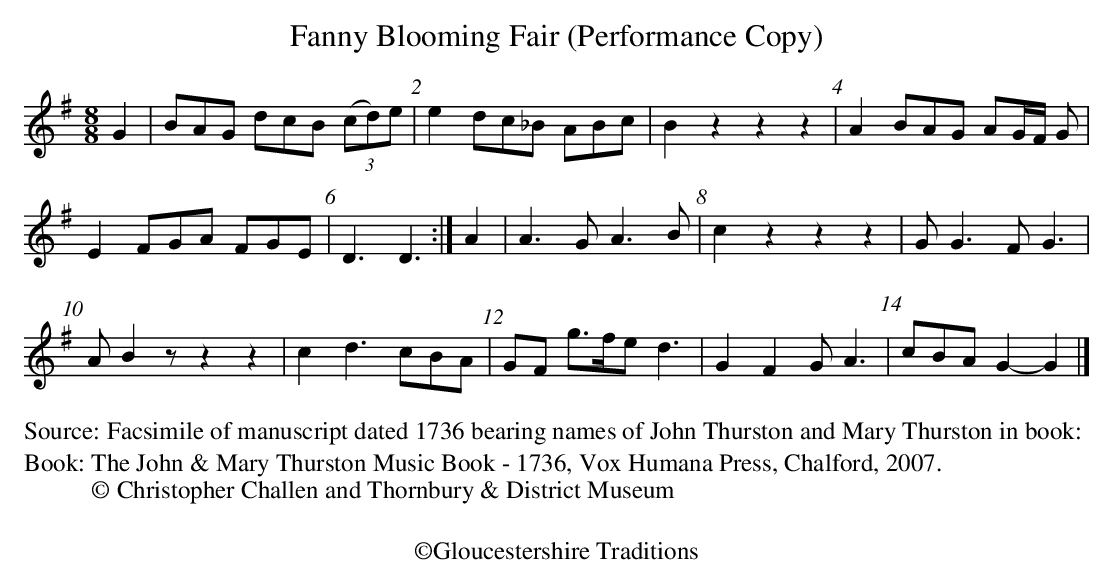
X:1
T:Fanny Blooming Fair (Performance Copy)
L:1/8
M:8/8
K:G
G2 | BAG dcB (3(cd)e | e2 dc_B ABc | B2 z2 z2 z2 |A2 BAG AG/F/ G |
E2 FGA FGE | D3 D3 :| A2 |A3 G A3 B | c2 z2 z2 z2 | G G3 F G3 |
A B2 z z2 z2 |c2 d3 cBA | GF g>fe d3 | G2 F2 G A3 | cBA G2-G2 |]
